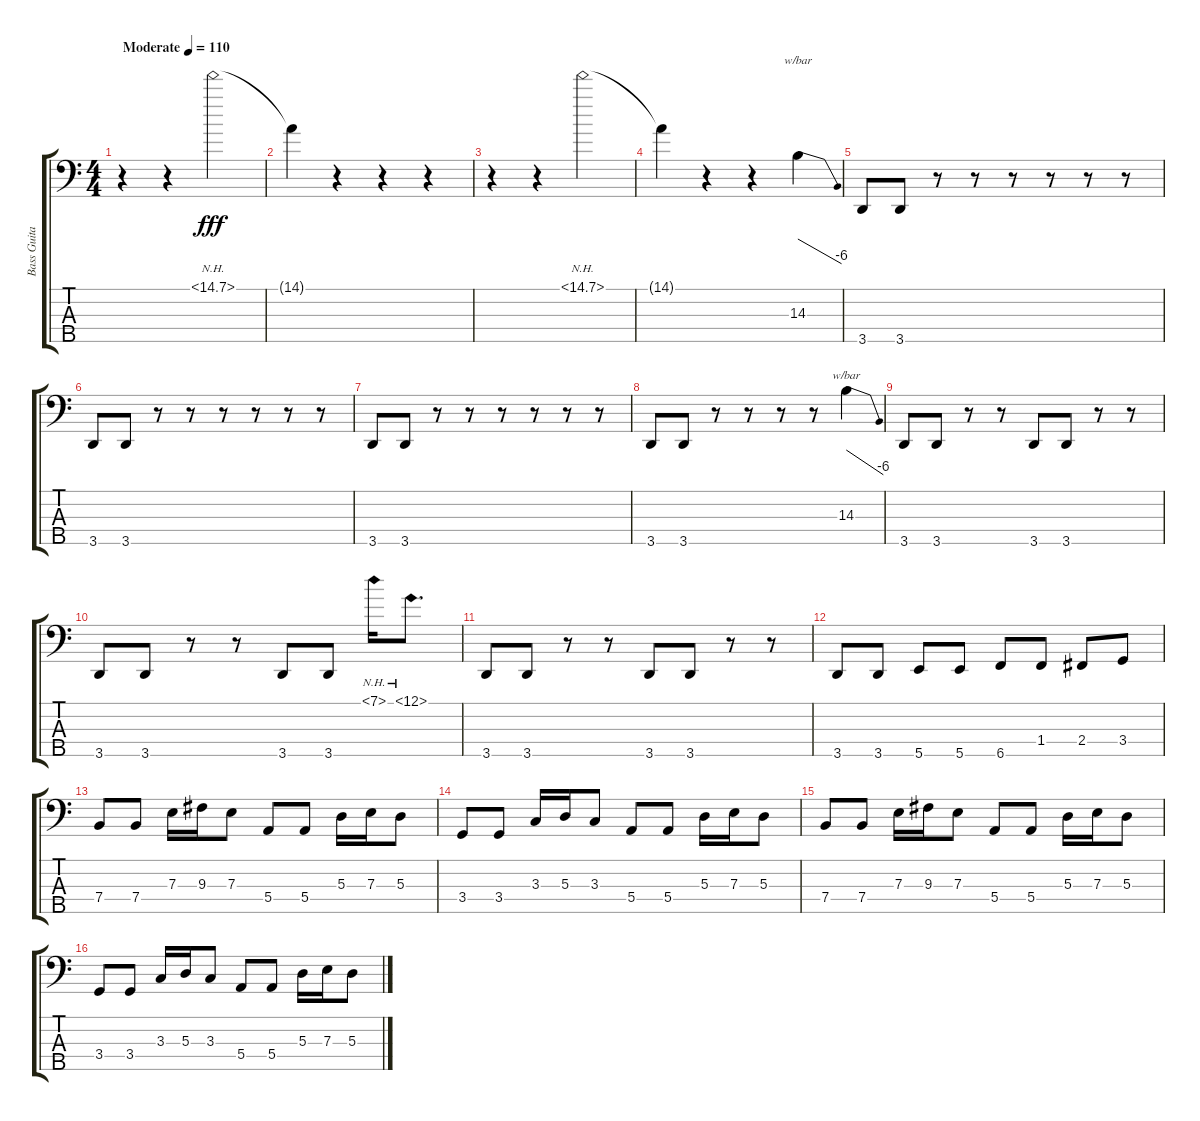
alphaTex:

\track ("Bass Guitar" "Bass Guita") {instrument electricbassfinger}
\staff {score tabs}
\tuning (G2 D2 A1 E1 B0) {hide}
\ts (4 4)
\tempo (110 "Moderate")
\clef f4
\ks c
r.4{dy fff instrument electricbassfinger} r.4 14.1{nh}.2 |
14.1{t}.4 r.4 r.4 r.4 |
r.4 r.4 14.1{nh}.2 |
14.1{t}.4 r.4 r.4 14.3.4{tbe (dive default 0 0 60 -24)} |
3.5.8 3.5.8 r.8 r.8 r.8 r.8 r.8 r.8 |
3.5.8 3.5.8 r.8 r.8 r.8 r.8 r.8 r.8 |
3.5.8 3.5.8 r.8 r.8 r.8 r.8 r.8 r.8 |
3.5.8 3.5.8 r.8 r.8 r.8 r.8 14.3.4{tbe (dive default 0 0 60 -24)} |
3.5.8 3.5.8 r.8 r.8 3.5.8 3.5.8 r.8 r.8 |
3.5.8 3.5.8 r.8 r.8 3.5.8 3.5.8 7.1{nh}.16 11.1{nh}.8{d} |
3.5.8 3.5.8 r.8 r.8 3.5.8 3.5.8 r.8 r.8 |
3.5.8 3.5.8 5.5.8 5.5.8 6.5.8 1.4.8 2.4.8 3.4.8 |
7.4.8 7.4.8 7.3.16 9.3.16 7.3.8 5.4.8 5.4.8 5.3.16 7.3.16 5.3.8 |
3.4.8 3.4.8 3.3.16 5.3.16 3.3.8 5.4.8 5.4.8 5.3.16 7.3.16 5.3.8 |
7.4.8 7.4.8 7.3.16 9.3.16 7.3.8 5.4.8 5.4.8 5.3.16 7.3.16 5.3.8 |
3.4.8 3.4.8 3.3.16 5.3.16 3.3.8 5.4.8 5.4.8 5.3.16 7.3.16 5.3.8
